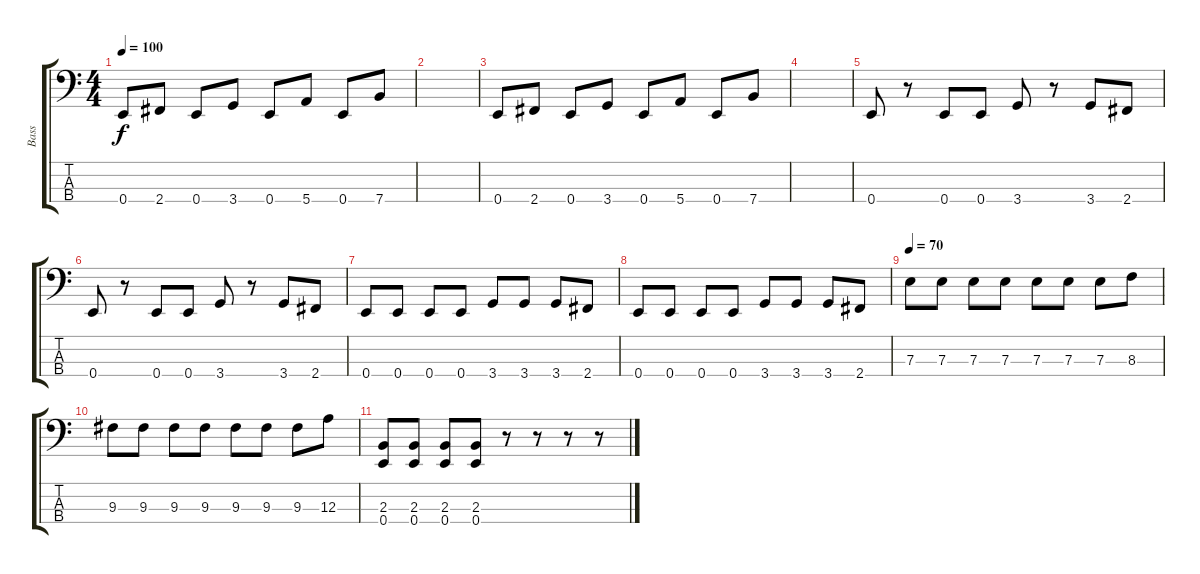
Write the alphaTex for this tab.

\track ("Bass" "Bass") {instrument electricbassfinger}
\staff {score tabs}
\tuning (G2 D2 A1 E1) {hide}
\ts (4 4)
\tempo 100
\clef f4
\ks c
0.4.8{dy f} 2.4.8 0.4.8 3.4.8 0.4.8 5.4.8 0.4.8 7.4.8 |
|
0.4.8 2.4.8 0.4.8 3.4.8 0.4.8 5.4.8 0.4.8 7.4.8 |
|
0.4.8 r.8 0.4.8 0.4.8 3.4.8 r.8 3.4.8 2.4.8 |
0.4.8 r.8 0.4.8 0.4.8 3.4.8 r.8 3.4.8 2.4.8 |
0.4.8 0.4.8 0.4.8 0.4.8 3.4.8 3.4.8 3.4.8 2.4.8 |
0.4.8 0.4.8 0.4.8 0.4.8 3.4.8 3.4.8 3.4.8 2.4.8 |
\tempo 70
7.3.8 7.3.8 7.3.8 7.3.8 7.3.8 7.3.8 7.3.8 8.3.8 |
9.3.8 9.3.8 9.3.8 9.3.8 9.3.8 9.3.8 9.3.8 12.3.8 |
(2.3 0.4).8 (2.3 0.4).8 (2.3 0.4).8 (2.3 0.4).8 r.8 r.8 r.8 r.8
